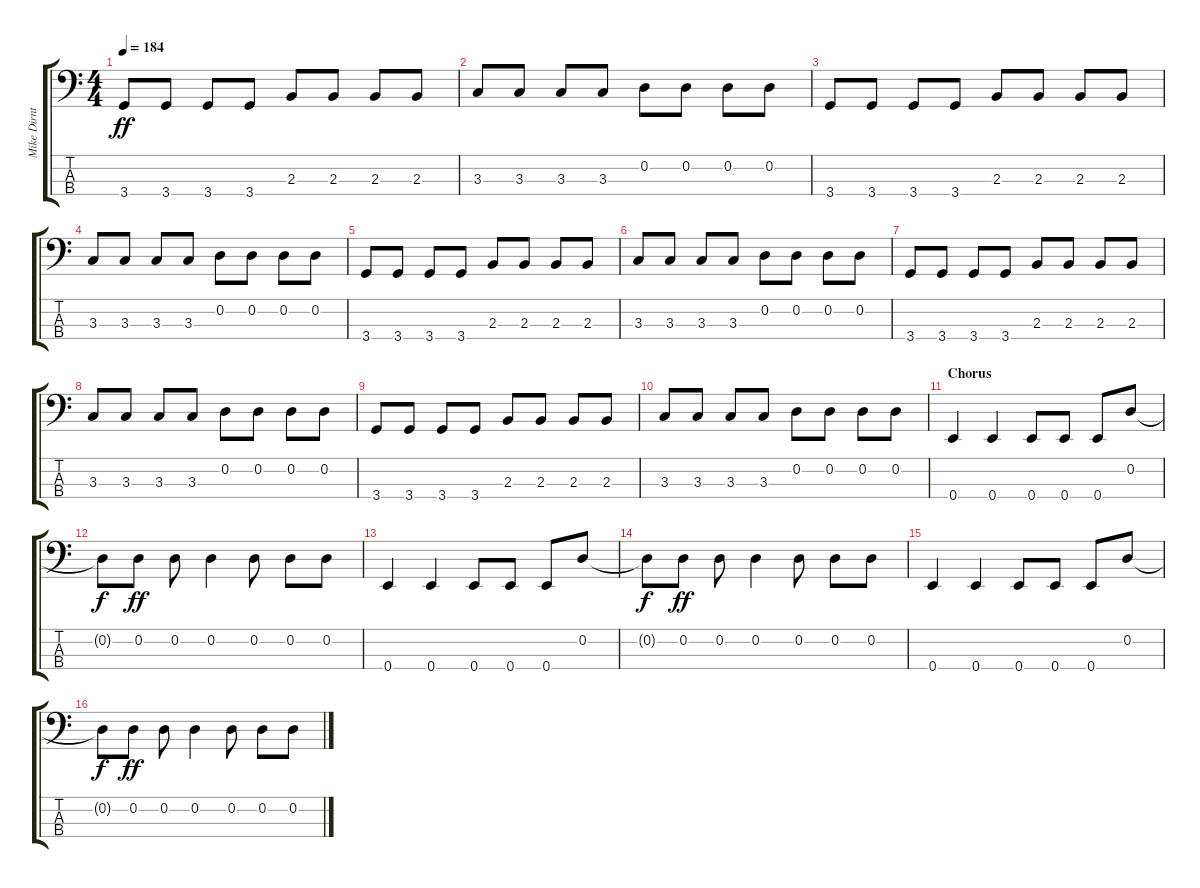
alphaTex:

\track ("Mike Dirnt (Bass)" "Mike Dirnt") {instrument electricbasspick}
\staff {score tabs}
\tuning (G2 D2 A1 E1) {hide}
\ts (4 4)
\tempo 184
\clef f4
\ks c
3.4.8{dy ff} 3.4.8 3.4.8 3.4.8 2.3.8 2.3.8 2.3.8 2.3.8 |
3.3.8 3.3.8 3.3.8 3.3.8 0.2.8 0.2.8 0.2.8 0.2.8 |
3.4.8 3.4.8 3.4.8 3.4.8 2.3.8 2.3.8 2.3.8 2.3.8 |
3.3.8 3.3.8 3.3.8 3.3.8 0.2.8 0.2.8 0.2.8 0.2.8 |
3.4.8 3.4.8 3.4.8 3.4.8 2.3.8 2.3.8 2.3.8 2.3.8 |
3.3.8 3.3.8 3.3.8 3.3.8 0.2.8 0.2.8 0.2.8 0.2.8 |
3.4.8 3.4.8 3.4.8 3.4.8 2.3.8 2.3.8 2.3.8 2.3.8 |
3.3.8 3.3.8 3.3.8 3.3.8 0.2.8 0.2.8 0.2.8 0.2.8 |
3.4.8 3.4.8 3.4.8 3.4.8 2.3.8 2.3.8 2.3.8 2.3.8 |
3.3.8 3.3.8 3.3.8 3.3.8 0.2.8 0.2.8 0.2.8 0.2.8 |
\section ("" "Chorus")
0.4.4 0.4.4 0.4.8 0.4.8 0.4.8 0.2.8 |
0.2{t}.8{dy f} 0.2.8{dy ff} 0.2.8 0.2.4 0.2.8 0.2.8 0.2.8 |
0.4.4 0.4.4 0.4.8 0.4.8 0.4.8 0.2.8 |
0.2{t}.8{dy f} 0.2.8{dy ff} 0.2.8 0.2.4 0.2.8 0.2.8 0.2.8 |
0.4.4 0.4.4 0.4.8 0.4.8 0.4.8 0.2.8 |
0.2{t}.8{dy f} 0.2.8{dy ff} 0.2.8 0.2.4 0.2.8 0.2.8 0.2.8
